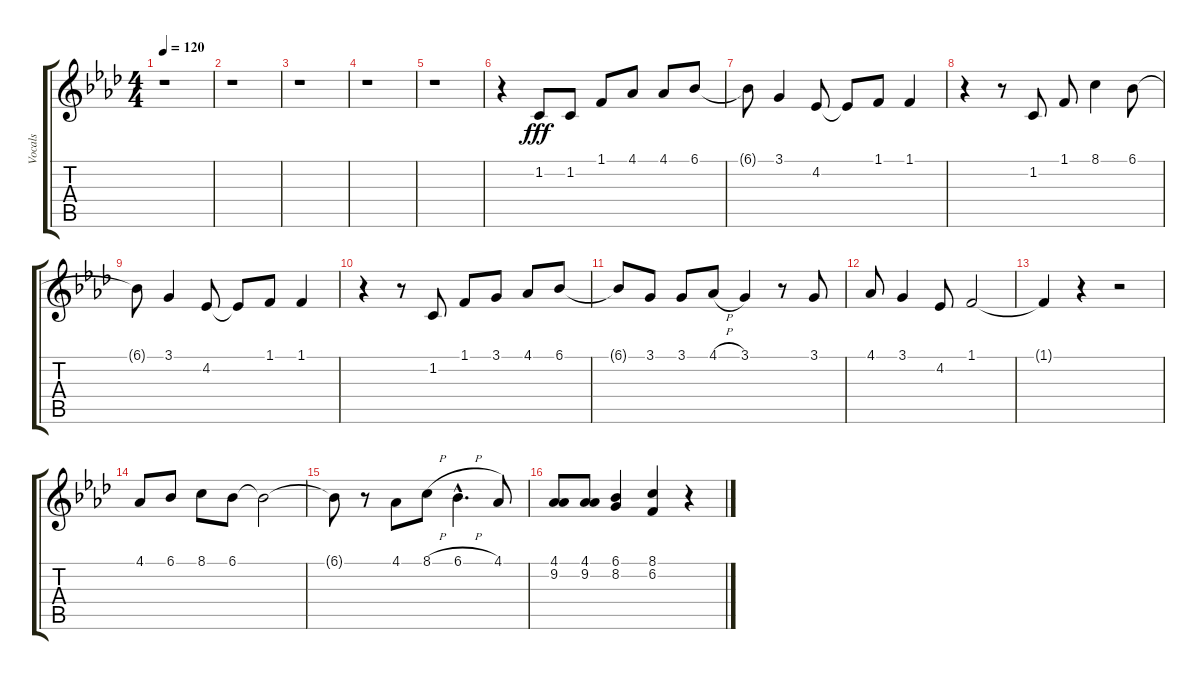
\track ("Vocals" "Vocals") {instrument synthvoice}
\staff {score tabs}
\tuning (E4 B3 G3 D3 A2 E2) {hide}
\ts (4 4)
\tempo 120
\clef g2
\ks ab
r.1{dy fff} |
r.1 |
r.1 |
r.1 |
r.1 |
r.4 1.2.8 1.2.8 1.1.8 4.1.8 4.1.8 6.1.8 |
6.1{t}.8 3.1.4 4.2.8 4.2{t}.8 1.1.8 1.1.4 |
r.4 r.8 1.2.8 1.1.8 8.1.4 6.1.8 |
6.1{t}.8 3.1.4 4.2.8 4.2{t}.8 1.1.8 1.1.4 |
r.4 r.8 1.2.8 1.1.8 3.1.8 4.1.8 6.1.8 |
6.1{t}.8 3.1.8 3.1.8 4.1{h}.8 3.1.4 r.8 3.1.8 |
4.1.8 3.1.4 4.2.8 1.1.2 |
1.1{t}.4 r.4 r.2 |
4.1.8 6.1.8 8.1.8 6.1.8 6.1{t}.2 |
6.1{t}.8 r.8 4.1.8 8.1{h}.8 6.1{h hac}.4{d} 4.1.8 |
(4.1 9.2).8 (4.1 9.2).8 (6.1 8.2).4 (8.1 6.2).4 r.4
